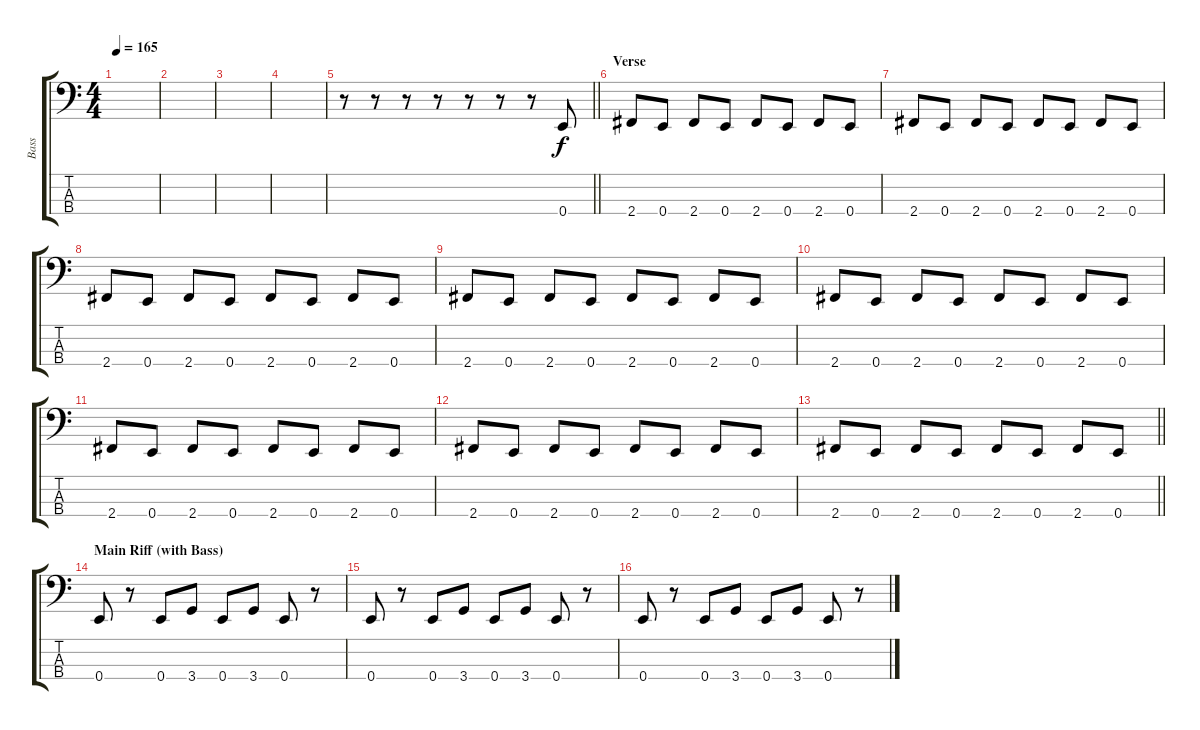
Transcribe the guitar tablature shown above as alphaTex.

\track ("Bass" "Bass") {instrument electricbasspick}
\staff {score tabs}
\tuning (G2 D2 A1 E1) {hide}
\ts (4 4)
\tempo 165
\clef f4
\ks c
|
|
|
|
\barLineRight lightlight
r.8 r.8 r.8 r.8 r.8 r.8 r.8 0.4.8 |
\section ("" "Verse")
2.4.8 0.4.8 2.4.8 0.4.8 2.4.8 0.4.8 2.4.8 0.4.8 |
2.4.8 0.4.8 2.4.8 0.4.8 2.4.8 0.4.8 2.4.8 0.4.8 |
2.4.8 0.4.8 2.4.8 0.4.8 2.4.8 0.4.8 2.4.8 0.4.8 |
2.4.8 0.4.8 2.4.8 0.4.8 2.4.8 0.4.8 2.4.8 0.4.8 |
2.4.8 0.4.8 2.4.8 0.4.8 2.4.8 0.4.8 2.4.8 0.4.8 |
2.4.8 0.4.8 2.4.8 0.4.8 2.4.8 0.4.8 2.4.8 0.4.8 |
2.4.8 0.4.8 2.4.8 0.4.8 2.4.8 0.4.8 2.4.8 0.4.8 |
\barLineRight lightlight
2.4.8 0.4.8 2.4.8 0.4.8 2.4.8 0.4.8 2.4.8 0.4.8 |
\section ("" "Main Riff (with Bass)")
0.4.8 r.8 0.4.8 3.4.8 0.4.8 3.4.8 0.4.8 r.8 |
0.4.8 r.8 0.4.8 3.4.8 0.4.8 3.4.8 0.4.8 r.8 |
0.4.8 r.8 0.4.8 3.4.8 0.4.8 3.4.8 0.4.8 r.8
